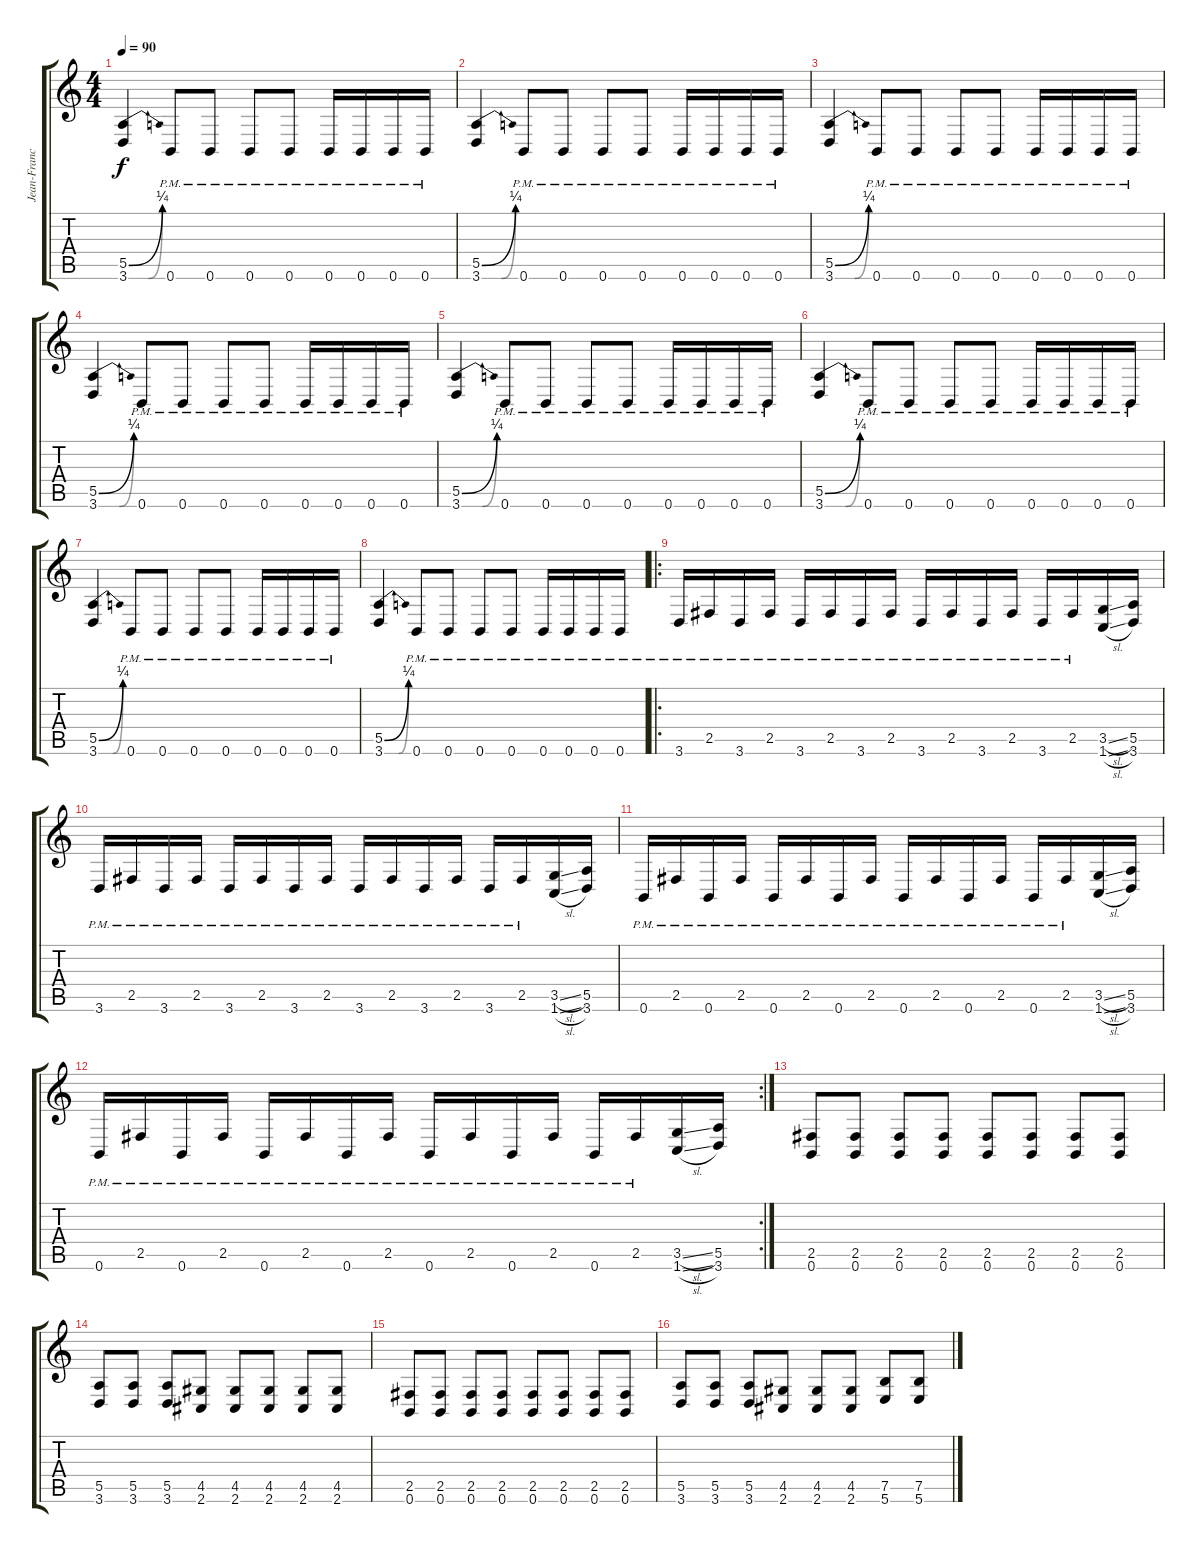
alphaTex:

\track ("Jean-Francois Dagenals (Rhythm)" "Jean-Franc") {instrument distortionguitar}
\staff {score tabs}
\tuning (B3 Gb3 D3 A2 E2 B1) {hide}
\ts (4 4)
\tempo 90
\clef g2
\ks c
(5.5{be (bend 0 0 60 1)} 3.6{be (custom 0 0 6 0 15 0 35 0 60 1)}).4{dy f} 0.6{pm}.8 0.6{pm}.8 0.6{pm}.8 0.6{pm}.8 0.6{pm}.16 0.6{pm}.16 0.6{pm}.16 0.6{pm}.16 |
(5.5{be (bend 0 0 60 1)} 3.6{be (custom 0 0 6 0 15 0 35 0 60 1)}).4 0.6{pm}.8 0.6{pm}.8 0.6{pm}.8 0.6{pm}.8 0.6{pm}.16 0.6{pm}.16 0.6{pm}.16 0.6{pm}.16 |
(5.5{be (bend 0 0 60 1)} 3.6{be (custom 0 0 6 0 15 0 35 0 60 1)}).4 0.6{pm}.8 0.6{pm}.8 0.6{pm}.8 0.6{pm}.8 0.6{pm}.16 0.6{pm}.16 0.6{pm}.16 0.6{pm}.16 |
(5.5{be (bend 0 0 60 1)} 3.6{be (custom 0 0 6 0 15 0 35 0 60 1)}).4 0.6{pm}.8 0.6{pm}.8 0.6{pm}.8 0.6{pm}.8 0.6{pm}.16 0.6{pm}.16 0.6{pm}.16 0.6{pm}.16 |
(5.5{be (bend 0 0 60 1)} 3.6{be (custom 0 0 6 0 15 0 35 0 60 1)}).4 0.6{pm}.8 0.6{pm}.8 0.6{pm}.8 0.6{pm}.8 0.6{pm}.16 0.6{pm}.16 0.6{pm}.16 0.6{pm}.16 |
(5.5{be (bend 0 0 60 1)} 3.6{be (custom 0 0 6 0 15 0 35 0 60 1)}).4 0.6{pm}.8 0.6{pm}.8 0.6{pm}.8 0.6{pm}.8 0.6{pm}.16 0.6{pm}.16 0.6{pm}.16 0.6{pm}.16 |
(5.5{be (bend 0 0 60 1)} 3.6{be (custom 0 0 6 0 15 0 35 0 60 1)}).4 0.6{pm}.8 0.6{pm}.8 0.6{pm}.8 0.6{pm}.8 0.6{pm}.16 0.6{pm}.16 0.6{pm}.16 0.6{pm}.16 |
(5.5{be (bend 0 0 60 1)} 3.6{be (custom 0 0 6 0 15 0 35 0 60 1)}).4 0.6{pm}.8 0.6{pm}.8 0.6{pm}.8 0.6{pm}.8 0.6{pm}.16 0.6{pm}.16 0.6{pm}.16 0.6{pm}.16 |
\ro
3.6{pm}.16 2.5{pm}.16 3.6{pm}.16 2.5{pm}.16 3.6{pm}.16 2.5{pm}.16 3.6{pm}.16 2.5{pm}.16 3.6{pm}.16 2.5{pm}.16 3.6{pm}.16 2.5{pm}.16 3.6{pm}.16 2.5{pm}.16 (3.5{sl} 1.6{sl}).16 (5.5 3.6).16 |
3.6{pm}.16 2.5{pm}.16 3.6{pm}.16 2.5{pm}.16 3.6{pm}.16 2.5{pm}.16 3.6{pm}.16 2.5{pm}.16 3.6{pm}.16 2.5{pm}.16 3.6{pm}.16 2.5{pm}.16 3.6{pm}.16 2.5{pm}.16 (3.5{sl} 1.6{sl}).16 (5.5 3.6).16 |
0.6{pm}.16 2.5{pm}.16 0.6{pm}.16 2.5{pm}.16 0.6{pm}.16 2.5{pm}.16 0.6{pm}.16 2.5{pm}.16 0.6{pm}.16 2.5{pm}.16 0.6{pm}.16 2.5{pm}.16 0.6{pm}.16 2.5{pm}.16 (3.5{sl} 1.6{sl}).16 (5.5 3.6).16 |
\rc 2
0.6{pm}.16 2.5{pm}.16 0.6{pm}.16 2.5{pm}.16 0.6{pm}.16 2.5{pm}.16 0.6{pm}.16 2.5{pm}.16 0.6{pm}.16 2.5{pm}.16 0.6{pm}.16 2.5{pm}.16 0.6{pm}.16 2.5{pm}.16 (3.5{sl} 1.6{sl}).16 (5.5 3.6).16 |
(2.5 0.6).8 (2.5 0.6).8 (2.5 0.6).8 (2.5 0.6).8 (2.5 0.6).8 (2.5 0.6).8 (2.5 0.6).8 (2.5 0.6).8 |
(5.5 3.6).8 (5.5 3.6).8 (5.5 3.6).8 (4.5 2.6).8 (4.5 2.6).8 (4.5 2.6).8 (4.5 2.6).8 (4.5 2.6).8 |
(2.5 0.6).8 (2.5 0.6).8 (2.5 0.6).8 (2.5 0.6).8 (2.5 0.6).8 (2.5 0.6).8 (2.5 0.6).8 (2.5 0.6).8 |
(5.5 3.6).8 (5.5 3.6).8 (5.5 3.6).8 (4.5 2.6).8 (4.5 2.6).8 (4.5 2.6).8 (7.5 5.6).8 (7.5 5.6).8
